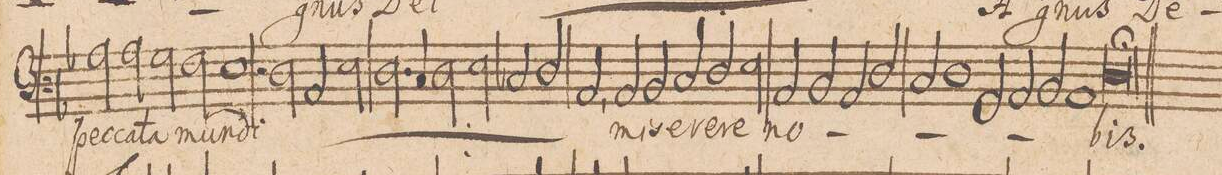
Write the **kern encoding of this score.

**kern	**text
*I"BASSVS.	*
*clefF3	*
*k[b-]	*
*met(c|)	*
*M2/1	*
2c\	pec-
2c\	-ca-
=15-	=15-
2B-\	-ta
2A\	mun-
1G	-di
=16-	=16-
2r	.
*	*ij
2F\	Qui
2C/	tol-
2G\	-lis
=17-	=17-
2.F\	pec-
4E/	.
2F\	-ca-
2G\	-ta
=18-	=18-
2E-X/	mun-
2F/	.
2C,</	-di
*	*Xij
2C/	mi-
=19-	=19-
2D/	-se-
2Eny/	-re-
2F/	-re
2G\	.
=20-	=20-
2C/	no-
2D/	.
2C/	.
2F/	.
=21-	=21-
2E/	.
1F	.
2BB-/	.
=22-	=22-
2C/	.
2D/	.
1C	.
=23-	=23-
0F;	-bis.
=24||	=24||
*M2/1	*
*met(c|)	*
*-	*-
